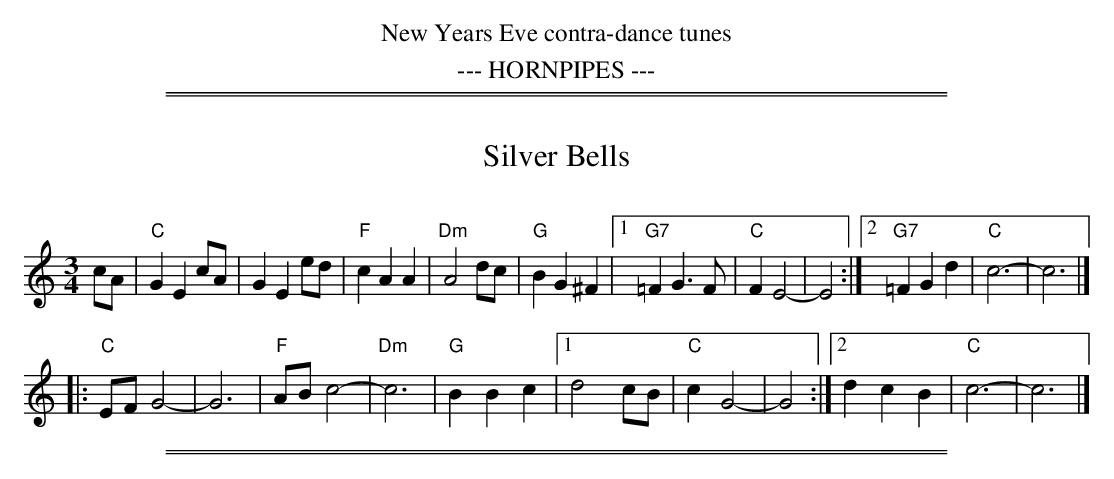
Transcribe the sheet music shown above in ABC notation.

X:1
T: Silver Bells
C:
M: 3/4
L: 1/8
K: C
cA |\
"C"G2 E2 cA | G2 E2 ed | "F"c2 A2 A2 | "Dm"A4 dc | "G"B2 G2 ^F2 |\
[1 "G7"=F2 G3 F | "C"F2 E4- | E4 :|[2 "G7"=F2 G2 d2 | "C"c6- | c6 |]
|:\
"C"EF G4- | G6 | "F"AB c4- | "Dm"c6 | "G"B2 B2 c2 |\
[1 d4 cB | "C"c2 G4- | G4 :|[2 d2 c2 B2 | "C"c6- | c6 |]
